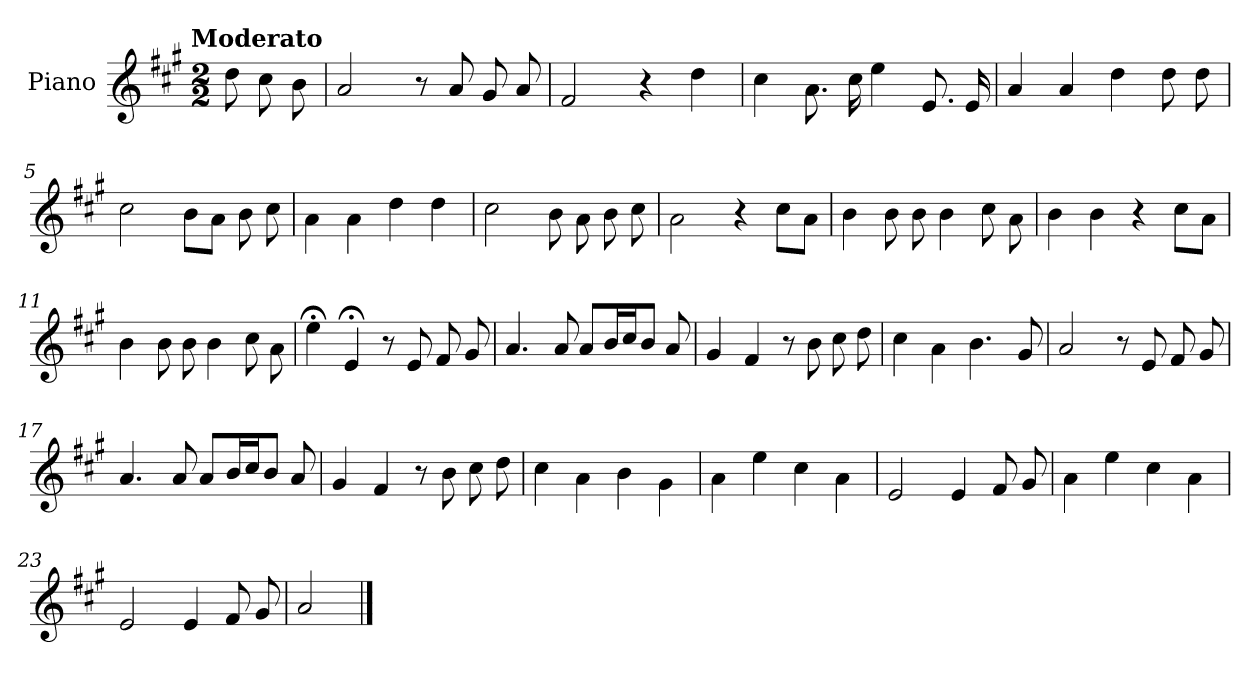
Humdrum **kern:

**kern
*part1
*staff1
*I"Piano
*I'Pno.
*clefG2
*k[f#c#g#]
!!LO:TX:omd:t=Moderato
*M2/2
*MM114
=
8dd\
8cc#\
8b\
=1
2a/
8r
8a/
8g#/
8a/
=2
2f#/
4r
4dd\
=3
4cc#\
8.a\
16cc#\
4ee\
8.e/
16e/
!!LO:LB:g=z
=4
4a/
4a/
4dd\
8dd\
8dd\
=5
2cc#\
8b\L
8a\J
8b\
8cc#\
=6
4a\
4a\
4dd\
4dd\
=7
2cc#\
8b\
8a\
8b\
8cc#\
=8
2a\
4r
8cc#\L
8a\J
!!LO:LB:g=z
=9
4b\
8b\
8b\
4b\
8cc#\
8a\
=10
4b\
4b\
4r
8cc#\L
8a\J
=11
4b\
8b\
8b\
4b\
8cc#\
8a\
=12
4ee;<\
4e;</
8r
8e/
8f#/
8g#/
!!LO:LB:g=z
=13
4.a/
8a/
8a/L
16b/L
16cc#/J
8b/J
8a/
=14
4g#/
4f#/
8r
8b\
8cc#\
8dd\
=15
4cc#\
4a\
4.b\
8g#/
=16
2a/
8r
8e/
8f#/
8g#/
!!LO:LB:g=z
=17
4.a/
8a/
8a/L
16b/L
16cc#/J
8b/J
8a/
=18
4g#/
4f#/
8r
8b\
8cc#\
8dd\
=19
4cc#\
4a\
4b\
4g#\
=20
4a\
4ee\
4cc#\
4a\
!!LO:LB:g=z
=21
2e/
4e/
8f#/
8g#/
=22
4a\
4ee\
4cc#\
4a\
=23
2e/
4e/
8f#/
8g#/
=24
2a/
==
*-
